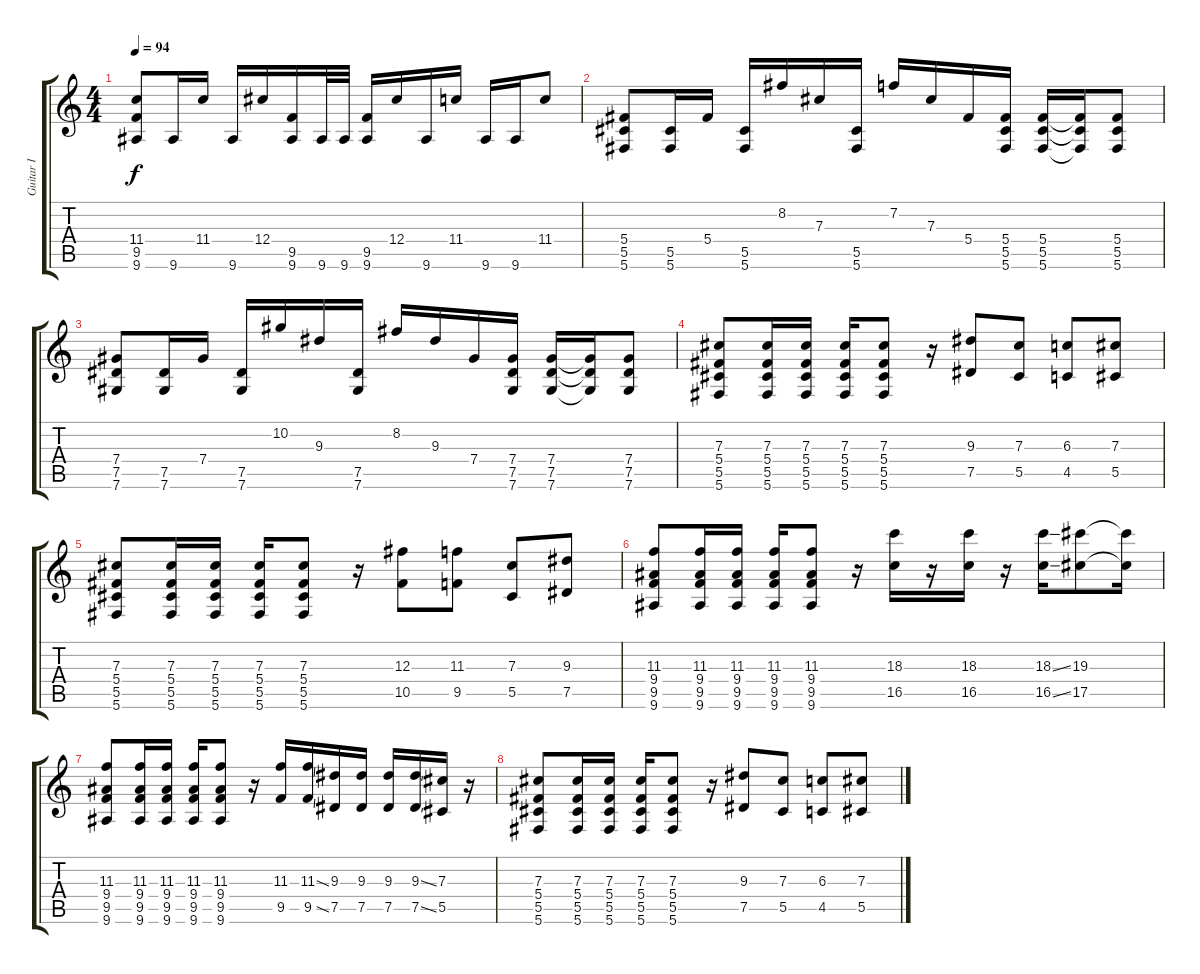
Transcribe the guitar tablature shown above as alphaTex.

\track ("Guitar I" "Guitar I") {instrument distortionguitar}
\staff {score tabs}
\tuning (Eb4 Bb3 Gb3 Db3 Ab2 Db2) {hide}
\ts (4 4)
\tempo 94
\clef g2
\ks c
(11.4 9.5 9.6).8{dy f} 9.6.16 11.4.16 9.6.16 12.4.16 (9.5 9.6).16 9.6.32 9.6.32 (9.5 9.6).16 12.4.16 9.6.16 11.4.16 9.6.16 9.6.16 11.4.8 |
(5.4 5.5 5.6).8 (5.5 5.6).16 5.4.16 (5.5 5.6).16 8.2.16 7.3.16 (5.5 5.6).16 7.2.16 7.3.16 5.4.16 (5.4 5.5 5.6).16 (5.4 5.5 5.6).16 (5.4{t} 5.5{t} 5.6{t}).16 (5.4 5.5 5.6).8 |
(7.4 7.5 7.6).8 (7.5 7.6).16 7.4.16 (7.5 7.6).16 10.2.16 9.3.16 (7.5 7.6).16 8.2.16 9.3.16 7.4.16 (7.4 7.5 7.6).16 (7.4 7.5 7.6).16 (7.4{t} 7.5{t} 7.6{t}).16 (7.4 7.5 7.6).8 |
(7.3 5.4 5.5 5.6).8 (7.3 5.4 5.5 5.6).16 (7.3 5.4 5.5 5.6).16 (7.3 5.4 5.5 5.6).16 (7.3 5.4 5.5 5.6).8 r.16 (9.3 7.5).8 (7.3 5.5).8 (6.3 4.5).8 (7.3 5.5).8 |
(7.3 5.4 5.5 5.6).8 (7.3 5.4 5.5 5.6).16 (7.3 5.4 5.5 5.6).16 (7.3 5.4 5.5 5.6).16 (7.3 5.4 5.5 5.6).8 r.16 (12.3 10.5).8 (11.3 9.5).8 (7.3 5.5).8 (9.3 7.5).8 |
(11.3 9.4 9.5 9.6).8 (11.3 9.4 9.5 9.6).16 (11.3 9.4 9.5 9.6).16 (11.3 9.4 9.5 9.6).16 (11.3 9.4 9.5 9.6).8 r.16 (18.3 16.5).16 r.16 (18.3 16.5).16 r.16 (18.3{ss} 16.5{ss}).16 (19.3 17.5).8 (19.3{t} 17.5{t}).16 |
(11.3 9.4 9.5 9.6).8 (11.3 9.4 9.5 9.6).16 (11.3 9.4 9.5 9.6).16 (11.3 9.4 9.5 9.6).16 (11.3 9.4 9.5 9.6).8 r.16 (11.3 9.5).16 (11.3{ss} 9.5{ss}).16 (9.3 7.5).16 (9.3 7.5).16 (9.3 7.5).16 (9.3{ss} 7.5{ss}).16 (7.3 5.5).16 r.16 |
(7.3 5.4 5.5 5.6).8 (7.3 5.4 5.5 5.6).16 (7.3 5.4 5.5 5.6).16 (7.3 5.4 5.5 5.6).16 (7.3 5.4 5.5 5.6).8 r.16 (9.3 7.5).8 (7.3 5.5).8 (6.3 4.5).8 (7.3 5.5).8
